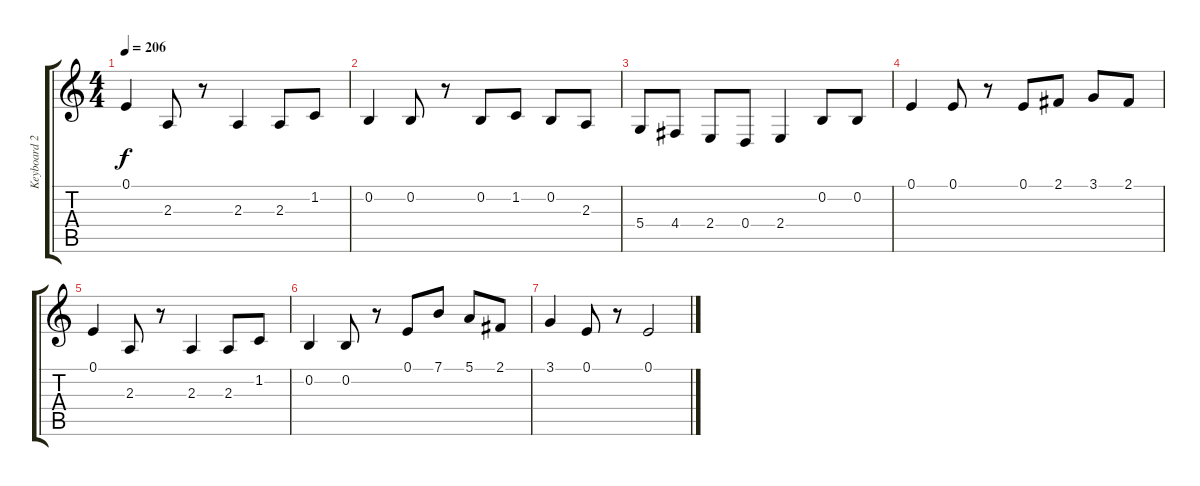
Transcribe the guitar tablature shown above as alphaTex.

\track ("Keyboard 2" "Keyboard 2") {instrument choiraahs}
\staff {score tabs}
\tuning (E4 B3 G3 D3 A2 E2) {hide}
\ts (4 4)
\tempo 206
\clef g2
\ks c
0.1.4{dy f} 2.3.8 r.8 2.3.4 2.3.8 1.2.8 |
0.2.4 0.2.8 r.8 0.2.8 1.2.8 0.2.8 2.3.8 |
5.4.8 4.4.8 2.4.8 0.4.8 2.4.4 0.2.8 0.2.8 |
0.1.4{volume 16 instrument tangoaccordion} 0.1.8 r.8 0.1.8 2.1.8 3.1.8 2.1.8 |
0.1.4 2.3.8 r.8 2.3.4 2.3.8 1.2.8 |
0.2.4 0.2.8 r.8 0.1.8 7.1.8 5.1.8 2.1.8 |
3.1.4 0.1.8 r.8 0.1.2
